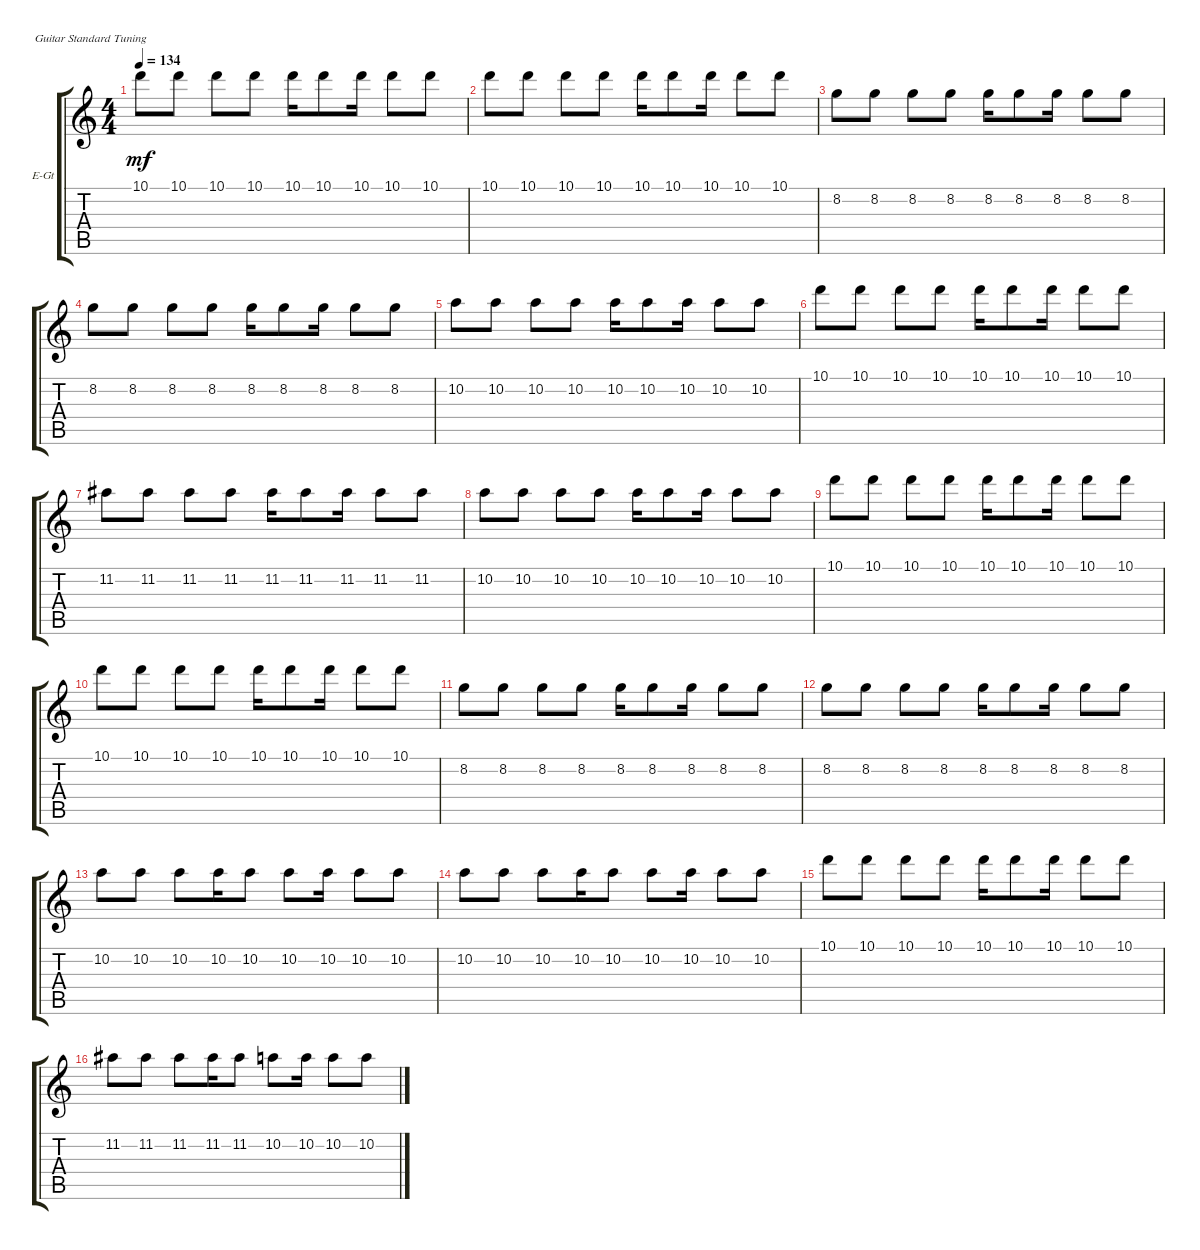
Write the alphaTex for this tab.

\bracketExtendMode groupsimilarinstruments
\firstSystemTrackNameOrientation horizontal
\otherSystemsTrackNameOrientation horizontal
\track ("High_guit_rythm" "E-Gt") {instrument electricguitarclean}
\staff {score tabs}
\tuning (E4 B3 G3 D3 A2 E2)
\ts (4 4)
\tempo 134
\clef g2
\ks c
10.1.8{dy mf} 10.1.8 10.1.8 10.1.8 10.1.16 10.1.8 10.1.16 10.1.8 10.1.8 |
10.1.8 10.1.8 10.1.8 10.1.8 10.1.16 10.1.8 10.1.16 10.1.8 10.1.8 |
8.2.8 8.2.8 8.2.8 8.2.8 8.2.16 8.2.8 8.2.16 8.2.8 8.2.8 |
8.2.8 8.2.8 8.2.8 8.2.8 8.2.16 8.2.8 8.2.16 8.2.8 8.2.8 |
10.2.8 10.2.8 10.2.8 10.2.8 10.2.16 10.2.8 10.2.16 10.2.8 10.2.8 |
10.1.8 10.1.8 10.1.8 10.1.8 10.1.16 10.1.8 10.1.16 10.1.8 10.1.8 |
11.2.8 11.2.8 11.2.8 11.2.8 11.2.16 11.2.8 11.2.16 11.2.8 11.2.8 |
10.2.8 10.2.8 10.2.8 10.2.8 10.2.16 10.2.8 10.2.16 10.2.8 10.2.8 |
10.1.8 10.1.8 10.1.8 10.1.8 10.1.16 10.1.8 10.1.16 10.1.8 10.1.8 |
10.1.8 10.1.8 10.1.8 10.1.8 10.1.16 10.1.8 10.1.16 10.1.8 10.1.8 |
8.2.8 8.2.8 8.2.8 8.2.8 8.2.16 8.2.8 8.2.16 8.2.8 8.2.8 |
8.2.8 8.2.8 8.2.8 8.2.8 8.2.16 8.2.8 8.2.16 8.2.8 8.2.8 |
10.2.8 10.2.8 10.2.8 10.2.16 10.2.8 10.2.8 10.2.16 10.2.8 10.2.8 |
10.2.8 10.2.8 10.2.8 10.2.16 10.2.8 10.2.8 10.2.16 10.2.8 10.2.8 |
10.1.8 10.1.8 10.1.8 10.1.8 10.1.16 10.1.8 10.1.16 10.1.8 10.1.8 |
11.2.8 11.2.8 11.2.8 11.2.16 11.2.8 10.2.8 10.2.16 10.2.8 10.2.8
